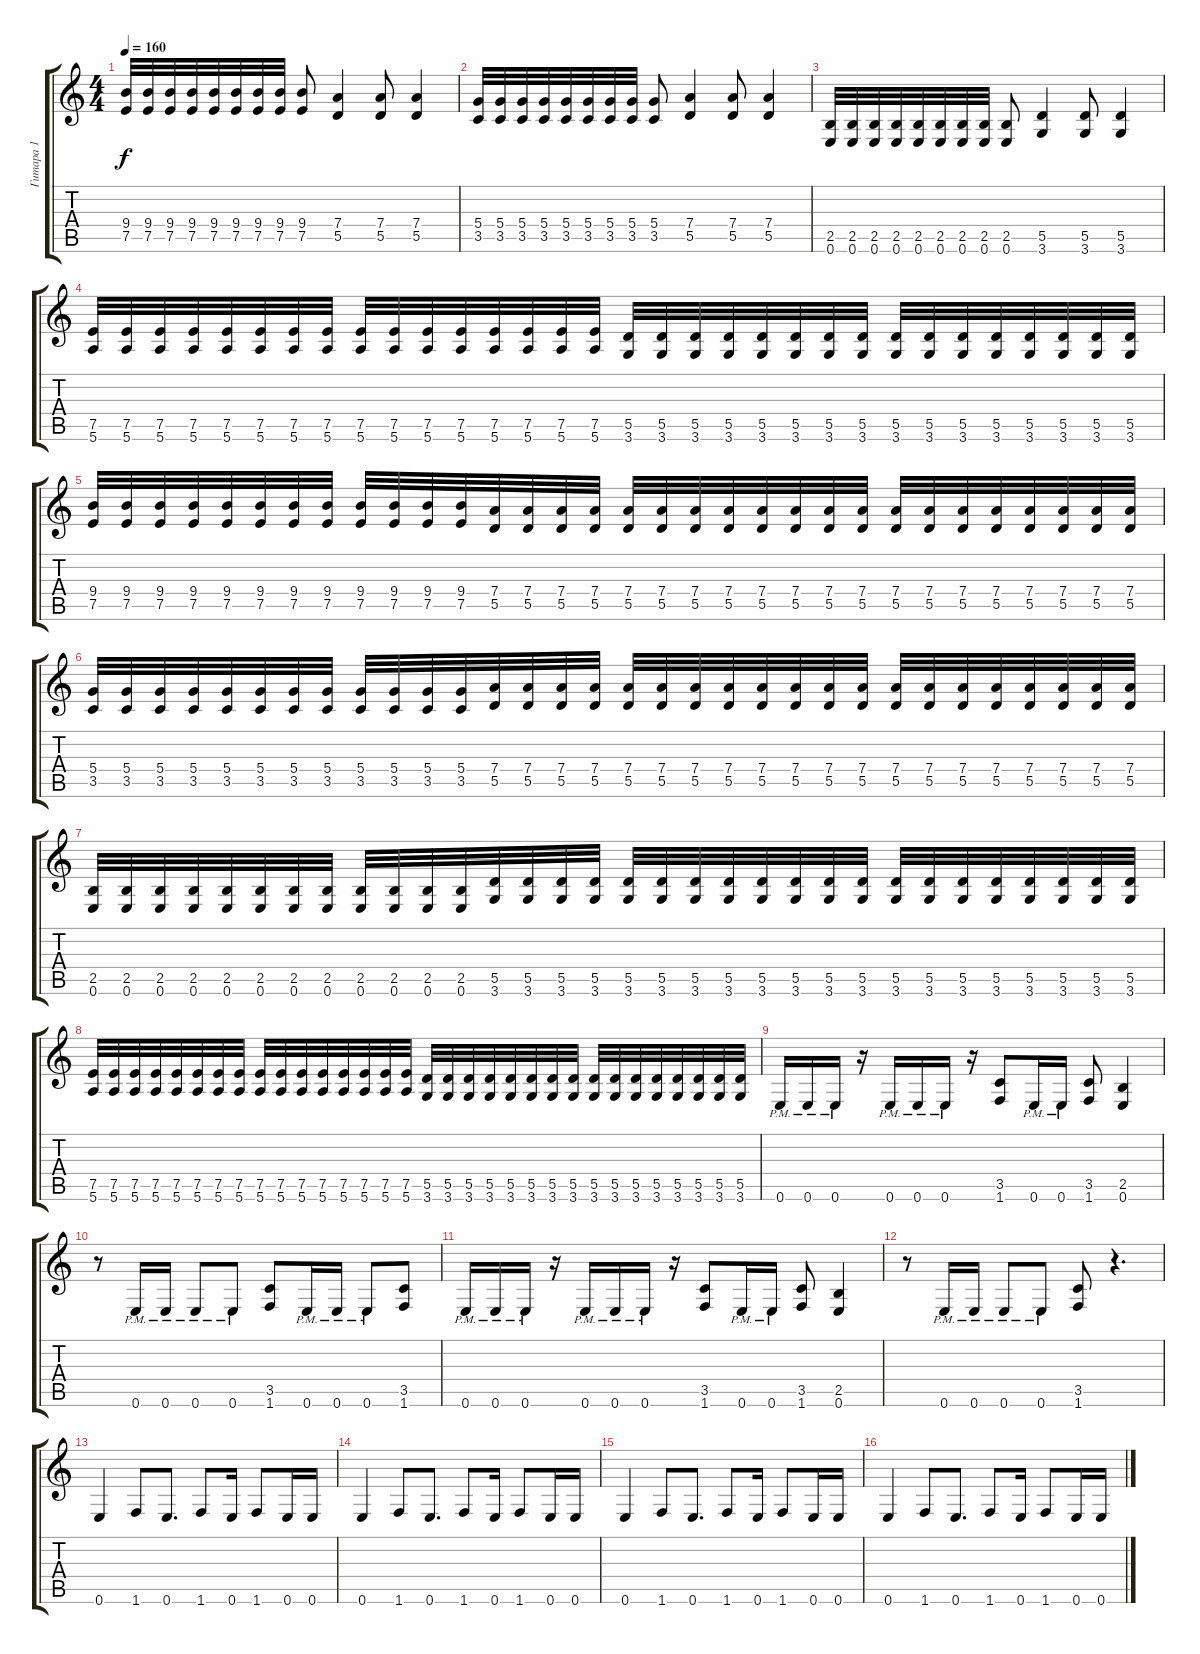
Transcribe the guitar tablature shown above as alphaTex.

\track ("Гитара 1" "Гитара 1") {instrument overdrivenguitar}
\staff {score tabs}
\tuning (E4 B3 G3 D3 A2 E2) {hide}
\ts (4 4)
\tempo 160
\clef g2
\ks c
(9.4 7.5).32{dy f} (9.4 7.5).32 (9.4 7.5).32 (9.4 7.5).32 (9.4 7.5).32 (9.4 7.5).32 (9.4 7.5).32 (9.4 7.5).32 (9.4 7.5).8 (7.4 5.5).4 (7.4 5.5).8 (7.4 5.5).4 |
(5.4 3.5).32 (5.4 3.5).32 (5.4 3.5).32 (5.4 3.5).32 (5.4 3.5).32 (5.4 3.5).32 (5.4 3.5).32 (5.4 3.5).32 (5.4 3.5).8 (7.4 5.5).4 (7.4 5.5).8 (7.4 5.5).4 |
(2.5 0.6).32 (2.5 0.6).32 (2.5 0.6).32 (2.5 0.6).32 (2.5 0.6).32 (2.5 0.6).32 (2.5 0.6).32 (2.5 0.6).32 (2.5 0.6).8 (5.5 3.6).4 (5.5 3.6).8 (5.5 3.6).4 |
(7.5 5.6).32 (7.5 5.6).32 (7.5 5.6).32 (7.5 5.6).32 (7.5 5.6).32 (7.5 5.6).32 (7.5 5.6).32 (7.5 5.6).32 (7.5 5.6).32 (7.5 5.6).32 (7.5 5.6).32 (7.5 5.6).32 (7.5 5.6).32 (7.5 5.6).32 (7.5 5.6).32 (7.5 5.6).32 (5.5 3.6).32 (5.5 3.6).32 (5.5 3.6).32 (5.5 3.6).32 (5.5 3.6).32 (5.5 3.6).32 (5.5 3.6).32 (5.5 3.6).32 (5.5 3.6).32 (5.5 3.6).32 (5.5 3.6).32 (5.5 3.6).32 (5.5 3.6).32 (5.5 3.6).32 (5.5 3.6).32 (5.5 3.6).32 |
(9.4 7.5).32 (9.4 7.5).32 (9.4 7.5).32 (9.4 7.5).32 (9.4 7.5).32 (9.4 7.5).32 (9.4 7.5).32 (9.4 7.5).32 (9.4 7.5).32 (9.4 7.5).32 (9.4 7.5).32 (9.4 7.5).32 (7.4 5.5).32 (7.4 5.5).32 (7.4 5.5).32 (7.4 5.5).32 (7.4 5.5).32 (7.4 5.5).32 (7.4 5.5).32 (7.4 5.5).32 (7.4 5.5).32 (7.4 5.5).32 (7.4 5.5).32 (7.4 5.5).32 (7.4 5.5).32 (7.4 5.5).32 (7.4 5.5).32 (7.4 5.5).32 (7.4 5.5).32 (7.4 5.5).32 (7.4 5.5).32 (7.4 5.5).32 |
(5.4 3.5).32 (5.4 3.5).32 (5.4 3.5).32 (5.4 3.5).32 (5.4 3.5).32 (5.4 3.5).32 (5.4 3.5).32 (5.4 3.5).32 (5.4 3.5).32 (5.4 3.5).32 (5.4 3.5).32 (5.4 3.5).32 (7.4 5.5).32 (7.4 5.5).32 (7.4 5.5).32 (7.4 5.5).32 (7.4 5.5).32 (7.4 5.5).32 (7.4 5.5).32 (7.4 5.5).32 (7.4 5.5).32 (7.4 5.5).32 (7.4 5.5).32 (7.4 5.5).32 (7.4 5.5).32 (7.4 5.5).32 (7.4 5.5).32 (7.4 5.5).32 (7.4 5.5).32 (7.4 5.5).32 (7.4 5.5).32 (7.4 5.5).32 |
(2.5 0.6).32 (2.5 0.6).32 (2.5 0.6).32 (2.5 0.6).32 (2.5 0.6).32 (2.5 0.6).32 (2.5 0.6).32 (2.5 0.6).32 (2.5 0.6).32 (2.5 0.6).32 (2.5 0.6).32 (2.5 0.6).32 (5.5 3.6).32 (5.5 3.6).32 (5.5 3.6).32 (5.5 3.6).32 (5.5 3.6).32 (5.5 3.6).32 (5.5 3.6).32 (5.5 3.6).32 (5.5 3.6).32 (5.5 3.6).32 (5.5 3.6).32 (5.5 3.6).32 (5.5 3.6).32 (5.5 3.6).32 (5.5 3.6).32 (5.5 3.6).32 (5.5 3.6).32 (5.5 3.6).32 (5.5 3.6).32 (5.5 3.6).32 |
(7.5 5.6).32 (7.5 5.6).32 (7.5 5.6).32 (7.5 5.6).32 (7.5 5.6).32 (7.5 5.6).32 (7.5 5.6).32 (7.5 5.6).32 (7.5 5.6).32 (7.5 5.6).32 (7.5 5.6).32 (7.5 5.6).32 (7.5 5.6).32 (7.5 5.6).32 (7.5 5.6).32 (7.5 5.6).32 (5.5 3.6).32 (5.5 3.6).32 (5.5 3.6).32 (5.5 3.6).32 (5.5 3.6).32 (5.5 3.6).32 (5.5 3.6).32 (5.5 3.6).32 (5.5 3.6).32 (5.5 3.6).32 (5.5 3.6).32 (5.5 3.6).32 (5.5 3.6).32 (5.5 3.6).32 (5.5 3.6).32 (5.5 3.6).32 |
0.6{pm}.16 0.6{pm}.16 0.6{pm}.16 r.16 0.6{pm}.16 0.6{pm}.16 0.6{pm}.16 r.16 (3.5 1.6).8 0.6{pm}.16 0.6{pm}.16 (3.5 1.6).8 (2.5 0.6).4 |
r.8 0.6{pm}.16 0.6{pm}.16 0.6{pm}.8 0.6{pm}.8 (3.5 1.6).8 0.6{pm}.16 0.6{pm}.16 0.6{pm}.8 (3.5 1.6).8 |
0.6{pm}.16 0.6{pm}.16 0.6{pm}.16 r.16 0.6{pm}.16 0.6{pm}.16 0.6{pm}.16 r.16 (3.5 1.6).8 0.6{pm}.16 0.6{pm}.16 (3.5 1.6).8 (2.5 0.6).4 |
r.8 0.6{pm}.16 0.6{pm}.16 0.6{pm}.8 0.6{pm}.8 (3.5 1.6).8 r.4{d} |
0.6.4 1.6.8 0.6.8{d} 1.6.8 0.6.16 1.6.8 0.6.16 0.6.16 |
0.6.4 1.6.8 0.6.8{d} 1.6.8 0.6.16 1.6.8 0.6.16 0.6.16 |
0.6.4 1.6.8 0.6.8{d} 1.6.8 0.6.16 1.6.8 0.6.16 0.6.16 |
0.6.4 1.6.8 0.6.8{d} 1.6.8 0.6.16 1.6.8 0.6.16 0.6.16
